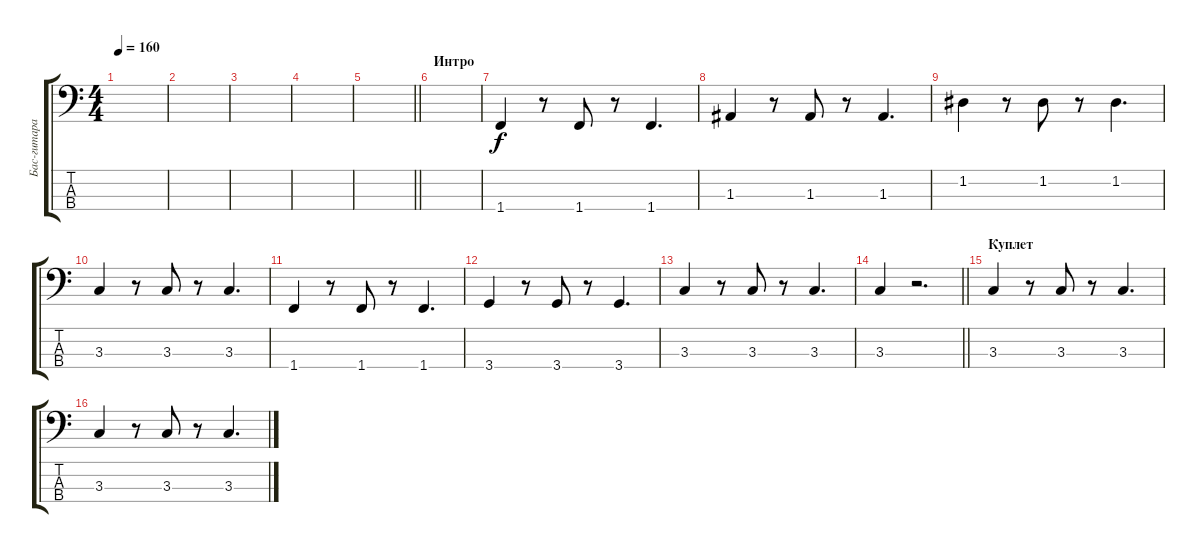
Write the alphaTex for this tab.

\track ("Бас-гитара" "Бас-гитара") {instrument electricbassfinger}
\staff {score tabs}
\tuning (G2 D2 A1 E1) {hide}
\ts (4 4)
\tempo 160
\clef f4
\ks c
|
|
|
|
\barLineRight lightlight
|
\section ("" "Интро")
|
1.4.4 r.8 1.4.8 r.8 1.4.4{d} |
1.3.4 r.8 1.3.8 r.8 1.3.4{d} |
1.2.4 r.8 1.2.8 r.8 1.2.4{d} |
3.3.4 r.8 3.3.8 r.8 3.3.4{d} |
1.4.4 r.8 1.4.8 r.8 1.4.4{d} |
3.4.4 r.8 3.4.8 r.8 3.4.4{d} |
3.3.4 r.8 3.3.8 r.8 3.3.4{d} |
\barLineRight lightlight
3.3.4 r.2{d} |
\section ("" "Куплет")
3.3.4 r.8 3.3.8 r.8 3.3.4{d} |
3.3.4 r.8 3.3.8 r.8 3.3.4{d}
